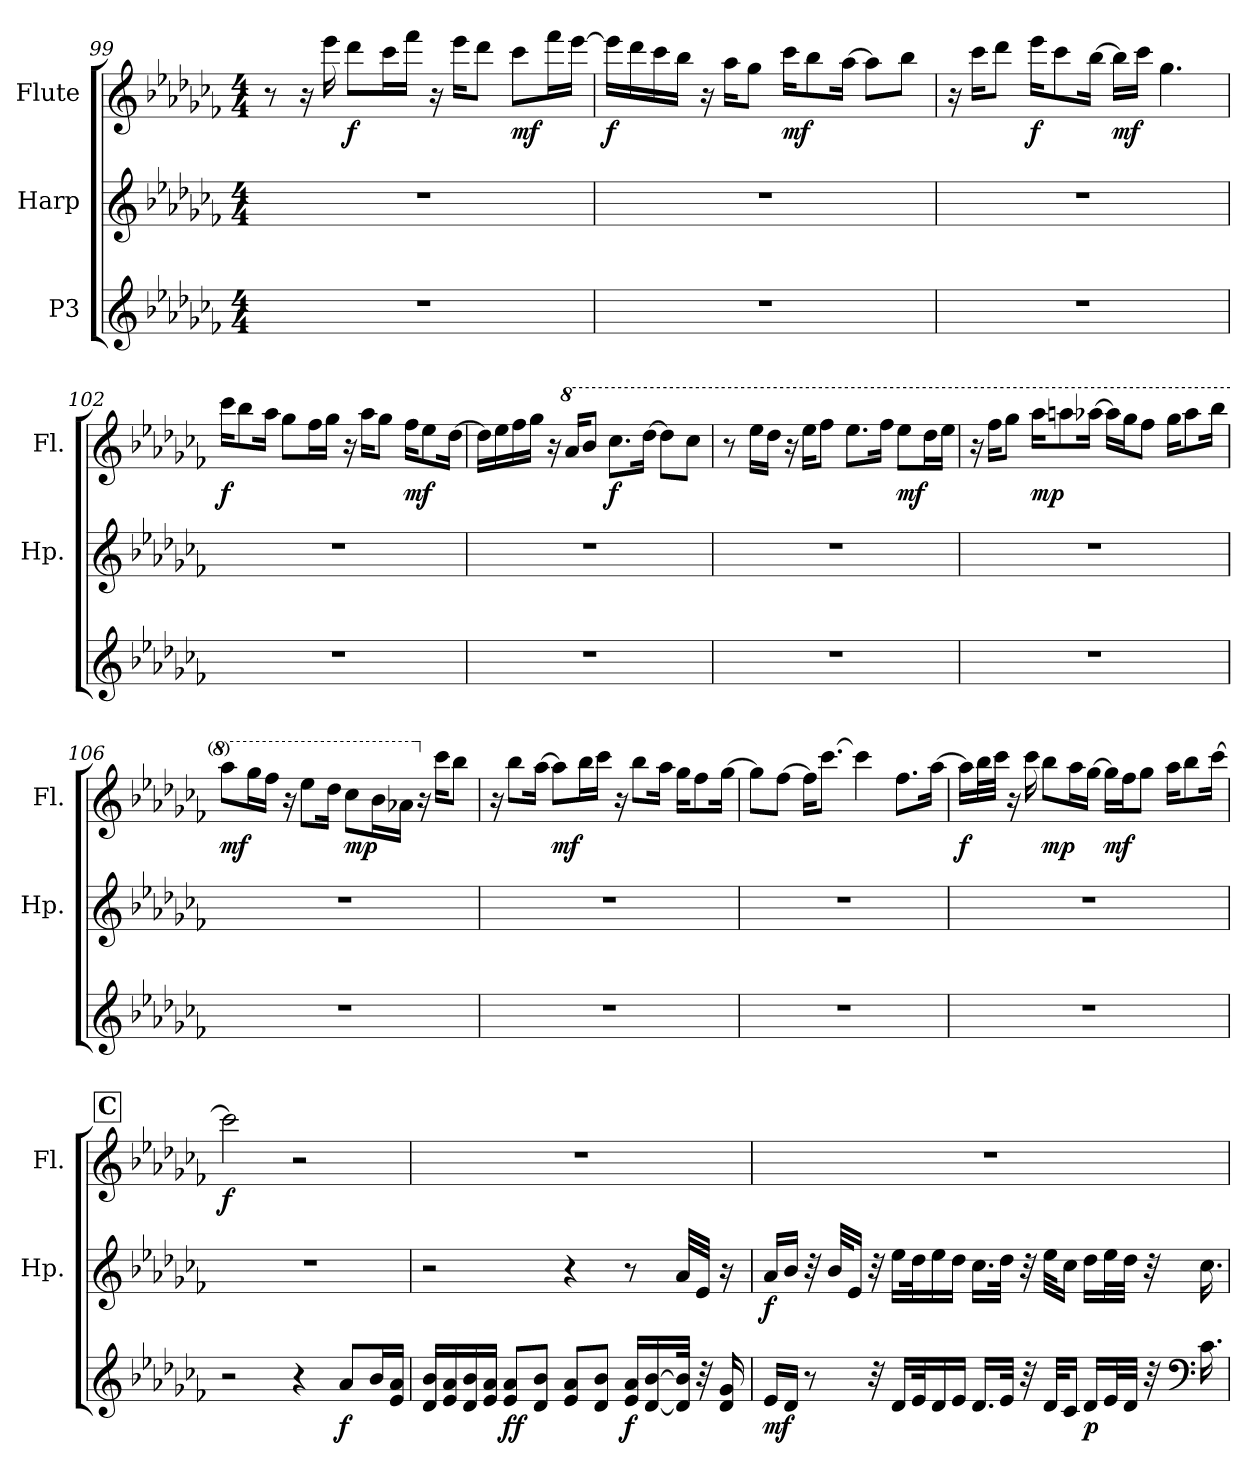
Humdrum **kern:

**kern	**dynam	**kern	**dynam	**kern	**dynam
*part3	*part3	*part2	*part2	*part1	*part1
*staff3	*staff3	*staff2	*staff2	*staff1	*staff1
*I"P3	*	*I"Harp	*	*I"Flute	*
*	*	*I'Hp.	*	*I'Fl.	*
!!LO:LB:g=z
*clefG2	*	*clefG2	*	*clefG2	*
*k[b-e-a-d-g-c-f-]	*	*k[b-e-a-d-g-c-f-]	*	*k[b-e-a-d-g-c-f-]	*
*C-:	*	*C-:	*	*C-:	*
*M4/4	*	*M4/4	*	*M4/4	*
=99	=99	=99	=99	=99	=99
1r	.	1r	.	8r	.
.	.	.	.	16r	.
.	.	.	.	16eee-i\	.
.	.	.	.	8ddd-i\L	f
.	.	.	.	16ccc-i\L	.
.	.	.	.	16fff-i\JJ	.
.	.	.	.	16r	.
.	.	.	.	16eee-i\KL	.
.	.	.	.	8ddd-i\J	.
.	.	.	.	8ccc-i\L	mf
.	.	.	.	16fff-i\L	.
.	.	.	.	[16eee-i\JJ	.
=100	=100	=100	=100	=100	=100
1r	.	1r	.	16eee-i\LL]	f
.	.	.	.	16ddd-i\	.
.	.	.	.	16ccc-i\	.
.	.	.	.	16bb-i\JJ	.
.	.	.	.	16r	.
.	.	.	.	16aa-i\KL	.
.	.	.	.	8gg-i\J	.
.	.	.	.	16ccc-i\KL	mf
.	.	.	.	8bb-i\	.
.	.	.	.	[16aa-i\Jk	.
.	.	.	.	8aa-i\L]	.
.	.	.	.	8bb-i\J	.
=101	=101	=101	=101	=101	=101
1r	.	1r	.	16r	.
.	.	.	.	16ccc-i\KL	.
.	.	.	.	8ddd-i\J	.
.	.	.	.	16eee-i\KL	f
.	.	.	.	8ccc-i\	.
.	.	.	.	[16bb-i\Jk	.
.	.	.	.	16bb-i\LL]	mf
.	.	.	.	16ccc-i\JJ	.
.	.	.	.	4.gg-i\	.
!!LO:LB:g=z
=102	=102	=102	=102	=102	=102
1r	.	1r	.	16ccc-i\KL	f
.	.	.	.	8bb-i\	.
.	.	.	.	16aa-i\Jk	.
.	.	.	.	8gg-i\L	.
.	.	.	.	16ff-i\L	.
.	.	.	.	16gg-i\JJ	.
.	.	.	.	16r	.
.	.	.	.	16aa-i\KL	.
.	.	.	.	8gg-i\J	.
.	.	.	.	16ff-i\KL	mf
.	.	.	.	8ee-i\	.
.	.	.	.	[16dd-i\Jk	.
=103	=103	=103	=103	=103	=103
1r	.	1r	.	16dd-i\LL]	.
.	.	.	.	16ee-i\	.
.	.	.	.	16ff-i\	.
.	.	.	.	16gg-i\JJ	.
.	.	.	.	16r	.
*	*	*	*	*8va	*
.	.	.	.	16aa-i/KL	.
.	.	.	.	8bb-i/J	.
.	.	.	.	8.ccc-i\L	f
.	.	.	.	[16ddd-i\Jk	.
.	.	.	.	8ddd-i\L]	.
.	.	.	.	8ccc-i\J	.
=104	=104	=104	=104	=104	=104
1r	.	1r	.	8r	.
.	.	.	.	16eee-i\LL	.
.	.	.	.	16ddd-i\JJ	.
.	.	.	.	16r	.
.	.	.	.	16eee-i\KL	.
.	.	.	.	8fff-i\J	.
.	.	.	.	8.eee-i\L	.
.	.	.	.	16fff-i\Jk	.
.	.	.	.	8eee-i\L	mf
.	.	.	.	16ddd-i\L	.
.	.	.	.	16eee-i\JJ	.
!!LO:LB:g=z
=105	=105	=105	=105	=105	=105
1r	.	1r	.	16r	.
.	.	.	.	16fff-i\KL	.
.	.	.	.	8ggg-i\J	.
.	.	.	.	16aaa-i\KL	mp
.	.	.	.	8aaani\	.
.	.	.	.	[16aaa-Xi\Jk	.
.	.	.	.	16aaa-i\LL]	.
.	.	.	.	16ggg-i\J	.
.	.	.	.	8fff-i\J	.
.	.	.	.	16ggg-i\KL	.
.	.	.	.	8aaa-i\	.
.	.	.	.	16bbb-i\Jk	.
=106	=106	=106	=106	=106	=106
1r	.	1r	.	8aaa-i\L	mf
.	.	.	.	16ggg-i\L	.
.	.	.	.	16fff-i\JJ	.
.	.	.	.	16r	.
.	.	.	.	8eee-i\L	.
.	.	.	.	16ddd-i\Jk	.
.	.	.	.	8ccc-i\L	mp
.	.	.	.	16bb-i\L	.
.	.	.	.	16aa-Xi\JJ	.
*	*	*	*	*X8va	*
.	.	.	.	16r	.
.	.	.	.	16ccc-i\KL	.
.	.	.	.	8bb-i\J	.
=107	=107	=107	=107	=107	=107
1r	.	1r	.	16r	.
.	.	.	.	8bb-i\L	.
.	.	.	.	[16aa-i\Jk	.
.	.	.	.	8aa-i\L]	mf
.	.	.	.	16bb-i\L	.
.	.	.	.	16ccc-i\JJ	.
.	.	.	.	16r	.
.	.	.	.	8bb-i\L	.
.	.	.	.	16aa-i\Jk	.
.	.	.	.	16gg-i\KL	.
.	.	.	.	8ff-i\	.
.	.	.	.	[16gg-i\Jk	.
!!LO:LB:g=z
=108	=108	=108	=108	=108	=108
1r	.	1r	.	8gg-i\L]	.
.	.	.	.	[8ff-i\J	.
.	.	.	.	16ff-i\KL]	.
.	.	.	.	[8.ccc-i\J	.
.	.	.	.	4ccc-i\]	.
.	.	.	.	8.ff-i\L	.
.	.	.	.	[16aa-i\Jk	.
=109	=109	=109	=109	=109	=109
1r	.	1r	.	16aa-i\LL]	f
.	.	.	.	32bb-i\L	.
.	.	.	.	32ccc-i\JJJ	.
.	.	.	.	16r	.
.	.	.	.	16ccc-i\	.
.	.	.	.	8bb-i\L	mp
.	.	.	.	16aa-i\L	.
.	.	.	.	[16gg-i\JJ	.
.	.	.	.	16gg-i\LL]	mf
.	.	.	.	16ff-i\J	.
.	.	.	.	8gg-i\J	.
.	.	.	.	16aa-i\KL	.
.	.	.	.	8bb-i\	.
.	.	.	.	[16ccc-i\Jk	.
!!LO:REH:place=s1:B:color=#000000:enc=box:fs=19.9975:t=C
=110	=110	=110	=110	=110	=110
2r	.	1r	.	2ccc-i\]	f
*	*	*	*	*MM100	*
4r	.	.	.	2r	.
8a-i/L	f	.	.	.	.
16b-i/L	.	.	.	.	.
16e-i/ 16a-iJJ	.	.	.	.	.
!!LO:PB:g=z
=111	=111	=111	=111	=111	=111
16d-i/ 16b-iLL	.	2r	.	1r	.
16e-i/ 16a-i	.	.	.	.	.
16d-i/ 16b-i	.	.	.	.	.
16e-i/ 16a-iJJ	.	.	.	.	.
8e-i/ 8a-iL	ff	.	.	.	.
8d-i/ 8b-iJ	.	.	.	.	.
8e-i/ 8a-iL	.	4r	.	.	.
8d-i/ 8b-iJ	.	.	.	.	.
16e-i/ 16a-iLL	f	8r	.	.	.
[16d-i/ [16b-iJ	.	.	.	.	.
32d-i/] 32b-i]Jkk	.	32a-i/LLL	.	.	.
32r	.	32e-i/JJJ	.	.	.
16d-i/ 16g-i	.	16r	.	.	.
=112	=112	=112	=112	=112	=112
16e-i/LL	mf	16a-i/LL	f	1r	.
16d-i/JJ	.	16b-i/JJ	.	.	.
8r	.	32r	.	.	.
.	.	32b-i/KLL	.	.	.
.	.	16e-i/JJ	.	.	.
32r	.	32r	.	.	.
16d-i/LL	.	16ee-i\LL	.	.	.
32e-i/k	.	32dd-i\k	.	.	.
16d-i/	.	16ee-i\	.	.	.
16e-i/JJ	.	16dd-i\JJ	.	.	.
16.d-i/LL	.	16.cc-i\LL	.	.	.
32e-i/JJk	.	32dd-i\JJk	.	.	.
32r	.	32r	.	.	.
32d-i/KLL	.	32ee-i\KLL	.	.	.
16c-i/JJ	.	16cc-i\JJ	.	.	.
16d-i/LL	p	16dd-i\LL	.	.	.
32e-i/L	.	32ee-i\L	.	.	.
32d-i/JJJ	.	32dd-i\JJJ	.	.	.
32r	.	32r	.	.	.
*clefF4	*	*	*	*	*
16.c-i\	.	16.cc-i\	.	.	.
=	=	=	=	=	=
*-	*-	*-	*-	*-	*-
